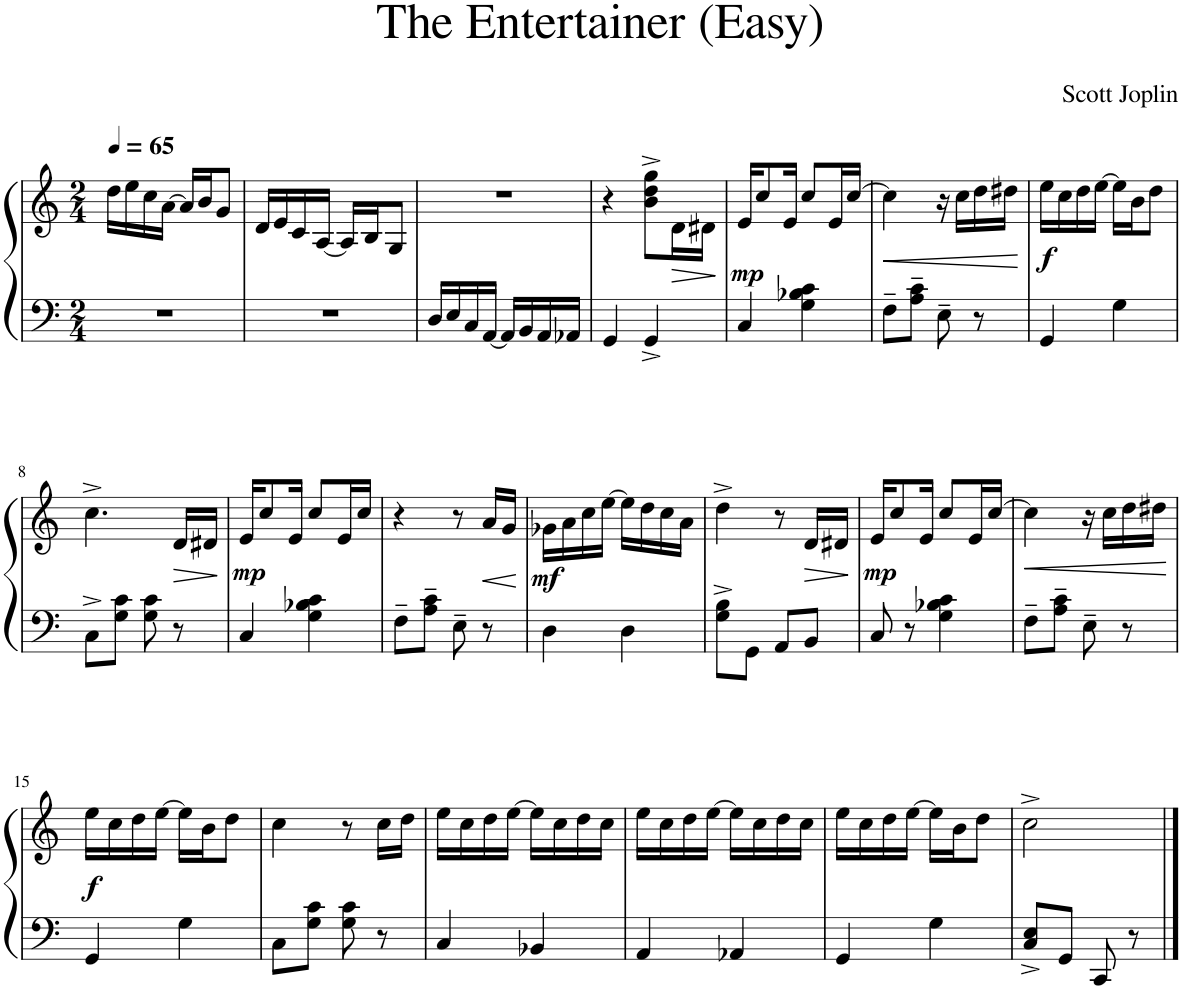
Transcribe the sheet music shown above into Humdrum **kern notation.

**kern	**kern	**dynam
*part1	*part1	*part1
*staff2	*staff1	*staff1/2
*I"Piano	*	*
*I'Pno.	*	*
*clefF4	*clefG2	*
*k[]	*k[]	*
*M2/4	*M2/4	*
*MM65	*MM65	*
=1	=1	=1
2r	16dd\LL	.
.	16ee\	.
.	16cc\	.
.	[16a\JJ	.
.	16a/LL]	.
.	16b/J	.
.	8g/J	.
=2	=2	=2
2r	16d/LL	.
.	16e/	.
.	16c/	.
.	[16A/JJ	.
.	16A/LL]	.
.	16B/J	.
.	8G/J	.
=3	=3	=3
16D/LL	2r	.
16E/	.	.
16C/	.	.
[16AA/JJ	.	.
16AA/LL]	.	.
16BB/	.	.
16AA/	.	.
16AA-X/JJ	.	.
=4	=4	=4
4GG/	4r	.
4GG^/	8b\^ 8dd\^ 8gg\^L	.
!	!	!LO:HP:b
.	16d\L	>
.	16d#X\JJ	.
.	.	]
=5	=5	=5
!	!	!LO:DY:b
4C/	16e/KL	mp
.	8cc/	.
.	16e/Jk	.
4G\ 4B-X\ 4c\	8cc/L	.
.	16e/L	.
.	[16cc/JJ	.
=6	=6	=6
!	!	!LO:HP:b
8F~\L	4cc\]	<
8A\~ 8c\~J	.	.
8E~\	16r	.
.	16cc\LL	.
8r	16dd\	.
.	16dd#X\JJ	.
.	.	[
=7	=7	=7
!	!	!LO:DY:b
4GG/	16ee\LL	f
.	16cc\	.
.	16dd\	.
.	[16ee\JJ	.
4G\	16ee\LL]	.
.	16b\J	.
.	8dd\J	.
!!LO:LB:g=z
=8	=8	=8
8C^\L	4.cc^\	.
8G\ 8c\J	.	.
8G\ 8c\	.	.
!	!	!LO:HP:b
8r	16d/LL	>
.	16d#X/JJ	.
.	.	]
=9	=9	=9
!	!	!LO:DY:b
4C/	16e/KL	mp
.	8cc/	.
.	16e/Jk	.
4G\ 4B-X\ 4c\	8cc/L	.
.	16e/L	.
.	16cc/JJ	.
=10	=10	=10
8F~\L	4r	.
8A\~ 8c\~J	.	.
8E~\	8r	.
!	!	!LO:HP:b
8r	16a/LL	<
.	16g/JJ	.
.	.	[
=11	=11	=11
!	!	!LO:DY:b
4D\	16g-X\LL	mf
.	16a\	.
.	16cc\	.
.	[16ee\JJ	.
4D\	16ee\LL]	.
.	16dd\	.
.	16cc\	.
.	16a\JJ	.
=12	=12	=12
8G\^ 8B\^L	4dd^\	.
8GG\J	.	.
8AA/L	8r	.
!	!	!LO:HP:b
8BB/J	16d/LL	>
.	16d#X/JJ	.
.	.	]
=13	=13	=13
!	!	!LO:DY:b
8C/	16e/KL	mp
.	8cc/	.
8r	.	.
.	16e/Jk	.
4G\ 4B-X\ 4c\	8cc/L	.
.	16e/L	.
.	[16cc/JJ	.
=14	=14	=14
!	!	!LO:HP:b
8F~\L	4cc\]	<
8A\~ 8c\~J	.	.
8E~\	16r	.
.	16cc\LL	.
8r	16dd\	.
.	16dd#X\JJ	.
.	.	[
!!LO:LB:g=z
=15	=15	=15
!	!	!LO:DY:b
4GG/	16ee\LL	f
.	16cc\	.
.	16dd\	.
.	[16ee\JJ	.
4G\	16ee\LL]	.
.	16b\J	.
.	8dd\J	.
=16	=16	=16
8C\L	4cc\	.
8G\ 8c\J	.	.
8G\ 8c\	8r	.
8r	16cc\LL	.
.	16dd\JJ	.
=17	=17	=17
4C/	16ee\LL	.
.	16cc\	.
.	16dd\	.
.	[16ee\JJ	.
4BB-X/	16ee\LL]	.
.	16cc\	.
.	16dd\	.
.	16cc\JJ	.
=18	=18	=18
4AA/	16ee\LL	.
.	16cc\	.
.	16dd\	.
.	[16ee\JJ	.
4AA-X/	16ee\LL]	.
.	16cc\	.
.	16dd\	.
.	16cc\JJ	.
=19	=19	=19
4GG/	16ee\LL	.
.	16cc\	.
.	16dd\	.
.	[16ee\JJ	.
4G\	16ee\LL]	.
.	16b\J	.
.	8dd\J	.
=20	=20	=20
8C/^ 8E/^L	2cc^\	.
8GG/J	.	.
8CC/	.	.
8r	.	.
==	==	==
*-	*-	*-
